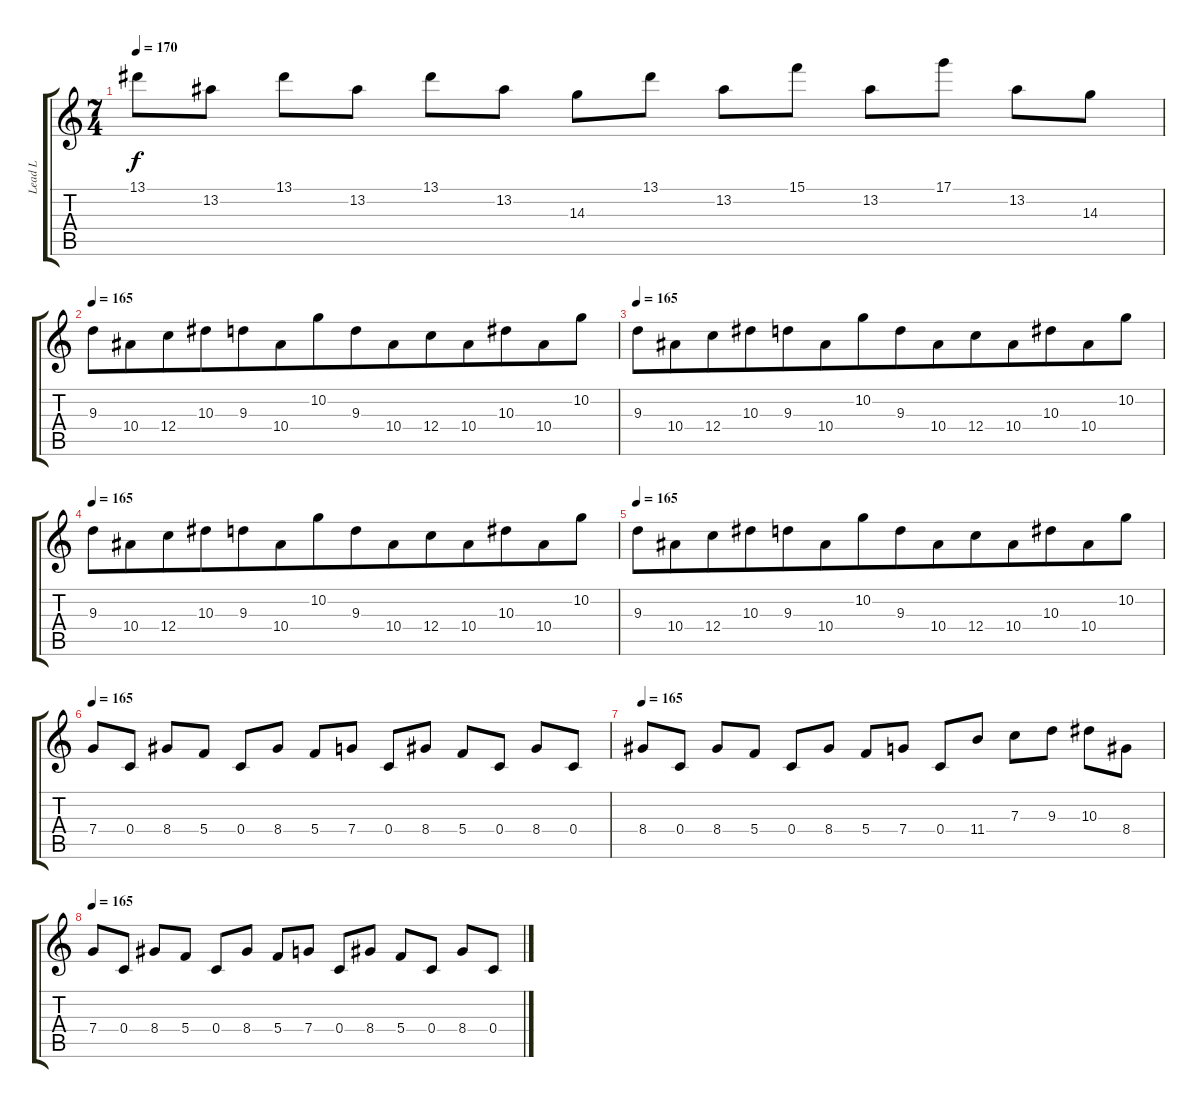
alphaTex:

\track ("Lead L" "Lead L") {instrument overdrivenguitar}
\staff {score tabs}
\tuning (D4 A3 F3 C3 G2 C2) {hide}
\ts (7 4)
\tempo 170
\clef g2
\ks c
13.1.8{dy f} 13.2.8 13.1.8 13.2.8 13.1.8 13.2.8 14.3.8 13.1.8 13.2.8 15.1.8 13.2.8 17.1.8 13.2.8 14.3.8 |
\tempo 160
\tempo 165
9.3.8{beam merge} 10.4.8{beam merge} 12.4.8{beam merge} 10.3.8{beam merge} 9.3.8{beam merge} 10.4.8{beam merge} 10.2.8{beam merge} 9.3.8{beam merge} 10.4.8{beam merge} 12.4.8{beam merge} 10.4.8{beam merge} 10.3.8{beam merge} 10.4.8{beam merge} 10.2.8 |
\tempo 165
9.3.8{beam merge} 10.4.8{beam merge} 12.4.8{beam merge} 10.3.8{beam merge} 9.3.8{beam merge} 10.4.8{beam merge} 10.2.8{beam merge} 9.3.8{beam merge} 10.4.8{beam merge} 12.4.8{beam merge} 10.4.8{beam merge} 10.3.8{beam merge} 10.4.8{beam merge} 10.2.8 |
\tempo 165
9.3.8{beam merge} 10.4.8{beam merge} 12.4.8{beam merge} 10.3.8{beam merge} 9.3.8{beam merge} 10.4.8{beam merge} 10.2.8{beam merge} 9.3.8{beam merge} 10.4.8{beam merge} 12.4.8{beam merge} 10.4.8{beam merge} 10.3.8{beam merge} 10.4.8{beam merge} 10.2.8 |
\tempo 165
9.3.8{beam merge} 10.4.8{beam merge} 12.4.8{beam merge} 10.3.8{beam merge} 9.3.8{beam merge} 10.4.8{beam merge} 10.2.8{beam merge} 9.3.8{beam merge} 10.4.8{beam merge} 12.4.8{beam merge} 10.4.8{beam merge} 10.3.8{beam merge} 10.4.8{beam merge} 10.2.8 |
\tempo 165
7.4.8 0.4.8 8.4.8 5.4.8 0.4.8 8.4.8 5.4.8 7.4.8 0.4.8 8.4.8 5.4.8 0.4.8 8.4.8 0.4.8 |
\tempo 165
8.4.8 0.4.8 8.4.8 5.4.8 0.4.8 8.4.8 5.4.8 7.4.8 0.4.8 11.4.8 7.3.8 9.3.8 10.3.8 8.4.8 |
\tempo 165
7.4.8 0.4.8 8.4.8 5.4.8 0.4.8 8.4.8 5.4.8 7.4.8 0.4.8 8.4.8 5.4.8 0.4.8 8.4.8 0.4.8
